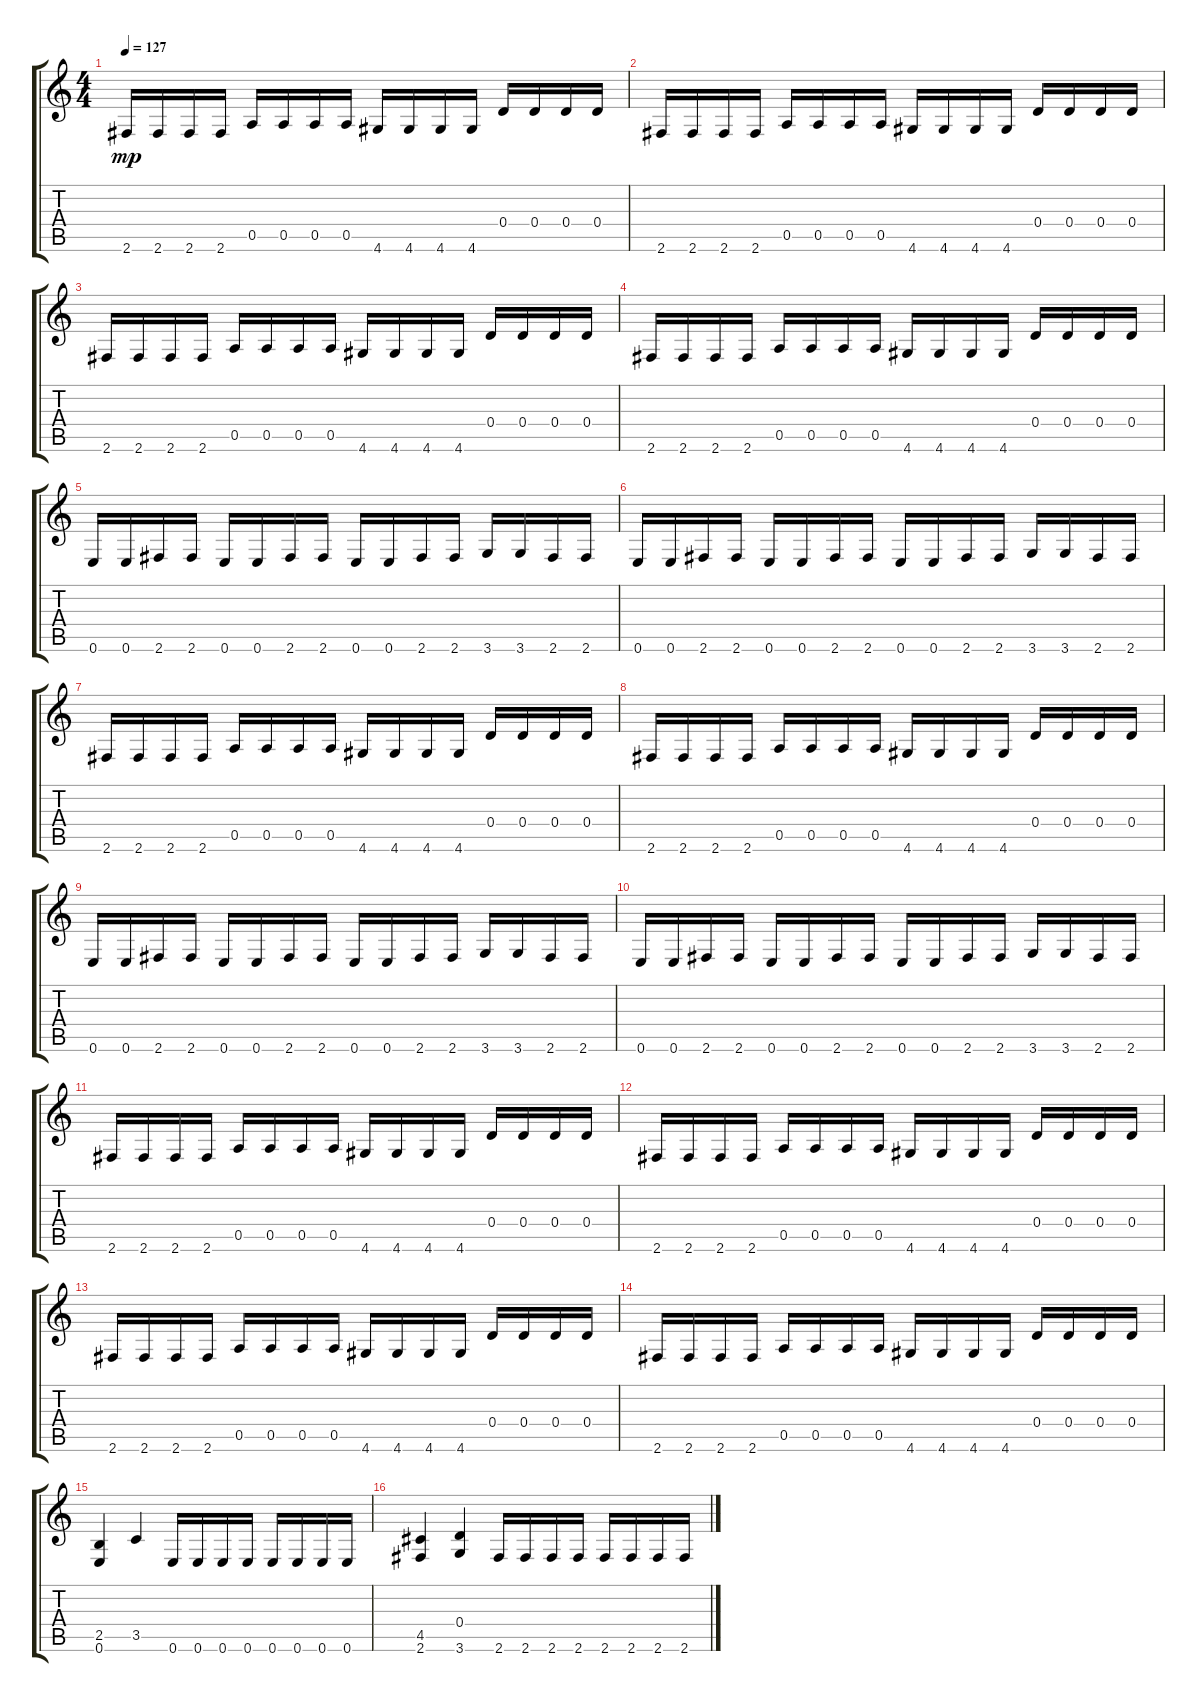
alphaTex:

\track "" {instrument distortionguitar}
\staff {score tabs}
\tuning (E4 B3 G3 D3 A2 E2) {hide}
\ts (4 4)
\tempo 127
\clef g2
\ks c
2.6.16{dy mp} 2.6.16 2.6.16 2.6.16 0.5.16 0.5.16 0.5.16 0.5.16 4.6.16 4.6.16 4.6.16 4.6.16 0.4.16 0.4.16 0.4.16 0.4.16 |
2.6.16 2.6.16 2.6.16 2.6.16 0.5.16 0.5.16 0.5.16 0.5.16 4.6.16 4.6.16 4.6.16 4.6.16 0.4.16 0.4.16 0.4.16 0.4.16 |
2.6.16 2.6.16 2.6.16 2.6.16 0.5.16 0.5.16 0.5.16 0.5.16 4.6.16 4.6.16 4.6.16 4.6.16 0.4.16 0.4.16 0.4.16 0.4.16 |
2.6.16 2.6.16 2.6.16 2.6.16 0.5.16 0.5.16 0.5.16 0.5.16 4.6.16 4.6.16 4.6.16 4.6.16 0.4.16 0.4.16 0.4.16 0.4.16 |
0.6.16 0.6.16 2.6.16 2.6.16 0.6.16 0.6.16 2.6.16 2.6.16 0.6.16 0.6.16 2.6.16 2.6.16 3.6.16 3.6.16 2.6.16 2.6.16 |
0.6.16 0.6.16 2.6.16 2.6.16 0.6.16 0.6.16 2.6.16 2.6.16 0.6.16 0.6.16 2.6.16 2.6.16 3.6.16 3.6.16 2.6.16 2.6.16 |
2.6.16 2.6.16 2.6.16 2.6.16 0.5.16 0.5.16 0.5.16 0.5.16 4.6.16 4.6.16 4.6.16 4.6.16 0.4.16 0.4.16 0.4.16 0.4.16 |
2.6.16 2.6.16 2.6.16 2.6.16 0.5.16 0.5.16 0.5.16 0.5.16 4.6.16 4.6.16 4.6.16 4.6.16 0.4.16 0.4.16 0.4.16 0.4.16 |
0.6.16 0.6.16 2.6.16 2.6.16 0.6.16 0.6.16 2.6.16 2.6.16 0.6.16 0.6.16 2.6.16 2.6.16 3.6.16 3.6.16 2.6.16 2.6.16 |
0.6.16 0.6.16 2.6.16 2.6.16 0.6.16 0.6.16 2.6.16 2.6.16 0.6.16 0.6.16 2.6.16 2.6.16 3.6.16 3.6.16 2.6.16 2.6.16 |
2.6.16 2.6.16 2.6.16 2.6.16 0.5.16 0.5.16 0.5.16 0.5.16 4.6.16 4.6.16 4.6.16 4.6.16 0.4.16 0.4.16 0.4.16 0.4.16 |
2.6.16 2.6.16 2.6.16 2.6.16 0.5.16 0.5.16 0.5.16 0.5.16 4.6.16 4.6.16 4.6.16 4.6.16 0.4.16 0.4.16 0.4.16 0.4.16 |
2.6.16 2.6.16 2.6.16 2.6.16 0.5.16 0.5.16 0.5.16 0.5.16 4.6.16 4.6.16 4.6.16 4.6.16 0.4.16 0.4.16 0.4.16 0.4.16 |
2.6.16 2.6.16 2.6.16 2.6.16 0.5.16 0.5.16 0.5.16 0.5.16 4.6.16 4.6.16 4.6.16 4.6.16 0.4.16 0.4.16 0.4.16 0.4.16 |
(2.5 0.6).4 3.5.4 0.6.16 0.6.16 0.6.16 0.6.16 0.6.16 0.6.16 0.6.16 0.6.16 |
(4.5 2.6).4 (0.4 3.6).4 2.6.16 2.6.16 2.6.16 2.6.16 2.6.16 2.6.16 2.6.16 2.6.16
